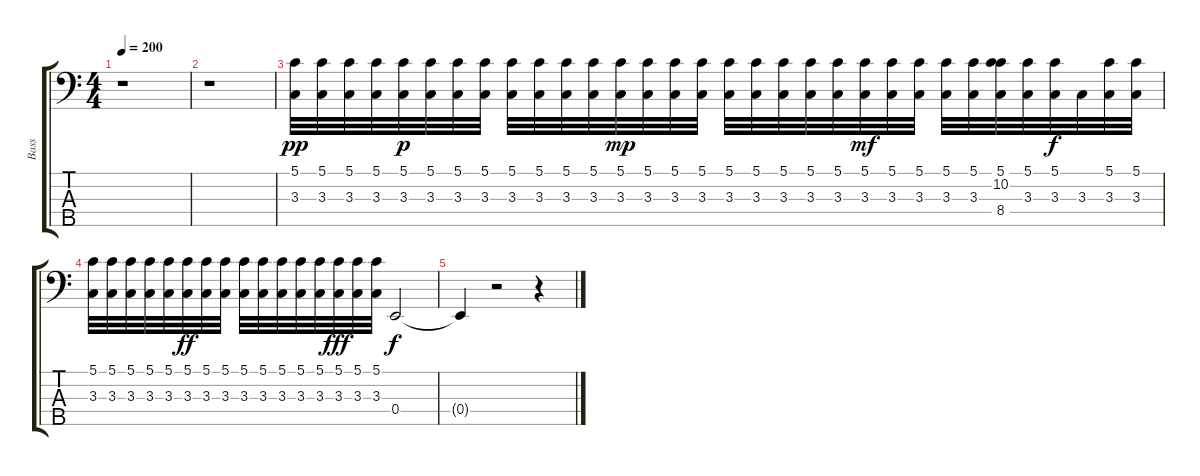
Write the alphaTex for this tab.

\track ("Bass" "Bass") {instrument fretlessbass}
\staff {score tabs}
\tuning (G2 D2 A1 E1 B0) {hide}
\ts (4 4)
\tempo 200
\clef f4
\ks c
r.1{dy f} |
r.1 |
(5.1 3.3).32{dy pp} (5.1 3.3).32 (5.1 3.3).32 (5.1 3.3).32 (5.1 3.3).32{dy p} (5.1 3.3).32 (5.1 3.3).32 (5.1 3.3).32 (5.1 3.3).32 (5.1 3.3).32 (5.1 3.3).32 (5.1 3.3).32 (5.1 3.3).32{dy mp} (5.1 3.3).32 (5.1 3.3).32 (5.1 3.3).32 (5.1 3.3).32 (5.1 3.3).32 (5.1 3.3).32 (5.1 3.3).32 (5.1 3.3).32 (5.1 3.3).32{dy mf} (5.1 3.3).32 (5.1 3.3).32 (5.1 3.3).32 (5.1 3.3).32 (5.1 10.2 8.4).32 (5.1 3.3).32 (5.1 3.3).32{dy f} 3.3.32 (5.1 3.3).32 (5.1 3.3).32 |
(5.1 3.3).32 (5.1 3.3).32 (5.1 3.3).32 (5.1 3.3).32 (5.1 3.3).32 (5.1 3.3).32{dy ff} (5.1 3.3).32 (5.1 3.3).32 (5.1 3.3).32 (5.1 3.3).32 (5.1 3.3).32 (5.1 3.3).32 (5.1 3.3).32 (5.1 3.3).32{dy fff} (5.1 3.3).32 (5.1 3.3).32 0.4.2{dy f} |
0.4{t}.4 r.2 r.4
